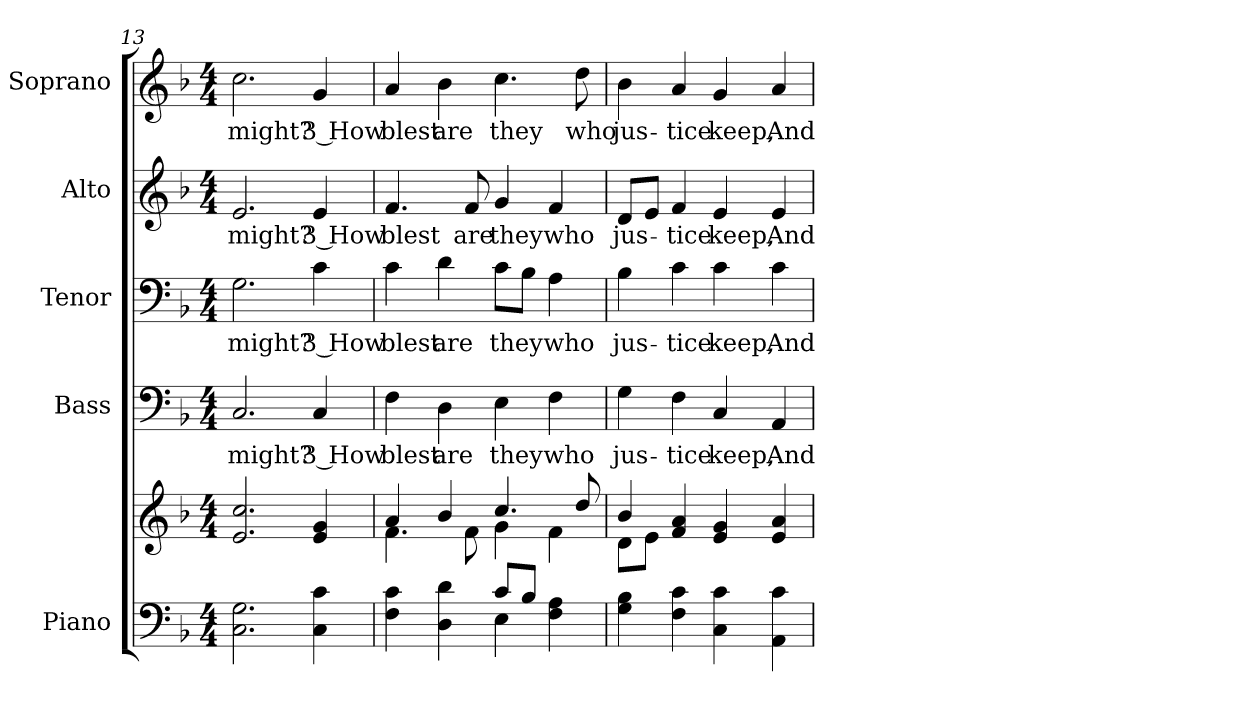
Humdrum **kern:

**kern	**kern	**kern	**text	**kern	**text	**kern	**text	**kern	**text
*part5	*part5	*part4	*part4	*part3	*part3	*part2	*part2	*part1	*part1
*staff6	*staff5	*staff4	*staff4	*staff3	*staff3	*staff2	*staff2	*staff1	*staff1
*I"Piano	*	*I"Bass	*	*I"Tenor	*	*I"Alto	*	*I"Soprano	*
*I'Pno.	*	*I'B.	*	*I'T.	*	*I'A.	*	*I'S.	*
*clefF4	*clefG2	*clefF4	*	*clefF4	*	*clefG2	*	*clefG2	*
*k[b-]	*k[b-]	*k[b-]	*	*k[b-]	*	*k[b-]	*	*k[b-]	*
*F:	*F:	*F:	*	*F:	*	*F:	*	*F:	*
*M4/4	*M4/4	*M4/4	*	*M4/4	*	*M4/4	*	*M4/4	*
=13	=13	=13	=13	=13	=13	=13	=13	=13	=13
!	!	!	!LO:LY:b:color=#000000	!	!	!	!	!	!
!	!	!	!	!	!LO:LY:b:color=#000000	!	!	!	!
!	!	!	!	!	!	!	!LO:LY:b:color=#000000	!	!
!	!	!	!	!	!	!	!	!	!LO:LY:b:color=#000000
2.Ci\ 2.Gi	2.ei/ 2.cci	2.Ci/	might?	2.Gi\	might?	2.ei/	might?	2.cci\	might?
!	!	!	!LO:LY:b:color=#000000	!	!	!	!	!	!
!	!	!	!	!	!LO:LY:b:color=#000000	!	!	!	!
!	!	!	!	!	!	!	!LO:LY:b:color=#000000	!	!
!	!	!	!	!	!	!	!	!	!LO:LY:b:color=#000000
4Ci\ 4ci	4ei/ 4gi	4Ci/	3 How	4ci\	3 How	4ei/	3 How	4gi/	3 How
!!LO:PB:g=z
=14	=14	=14	=14	=14	=14	=14	=14	=14	=14
*^	*^	*	*	*	*	*	*	*	*
!	!	!	!	!	!LO:LY:b:color=#000000	!	!	!	!	!	!
!	!	!	!	!	!	!	!LO:LY:b:color=#000000	!	!	!	!
!	!	!	!	!	!	!	!	!	!LO:LY:b:color=#000000	!	!
!	!	!	!	!	!	!	!	!	!	!	!LO:LY:b:color=#000000
4Fi\ 4ci	2ryy	4ai/	4.fi\	4Fi\	blest	4ci\	blest	4.fi/	blest	4ai/	blest
!	!	!	!	!	!LO:LY:b:color=#000000	!	!	!	!	!	!
!	!	!	!	!	!	!	!LO:LY:b:color=#000000	!	!	!	!
!	!	!	!	!	!	!	!	!	!	!	!LO:LY:b:color=#000000
4Di\ 4di	.	4b-i/	.	4Di\	are	4di\	are	.	.	4b-i\	are
!	!	!	!	!	!	!	!	!	!LO:LY:b:color=#000000	!	!
.	.	.	8fi\	.	.	.	.	8fi/	are	.	.
!	!	!	!	!	!LO:LY:b:color=#000000	!	!	!	!	!	!
!	!	!	!	!	!	!	!LO:LY:b:color=#000000	!	!	!	!
!	!	!	!	!	!	!	!	!	!LO:LY:b:color=#000000	!	!
!	!	!	!	!	!	!	!	!	!	!	!LO:LY:b:color=#000000
8ci/L	4Ei\	4.cci/	4gi\	4Ei\	they	8ci\L	they	4gi/	they	4.cci\	they
8B-i/J	.	.	.	.	.	8B-i\J	.	.	.	.	.
!	!	!	!	!	!LO:LY:b:color=#000000	!	!	!	!	!	!
!	!	!	!	!	!	!	!LO:LY:b:color=#000000	!	!	!	!
!	!	!	!	!	!	!	!	!	!LO:LY:b:color=#000000	!	!
4Fi\ 4Ai	4ryy	.	4fi\	4Fi\	who	4Ai\	who	4fi/	who	.	.
!	!	!	!	!	!	!	!	!	!	!	!LO:LY:b:color=#000000
.	.	8ddi/	.	.	.	.	.	.	.	8ddi\	who
*v	*v	*	*	*	*	*	*	*	*	*	*
=15	=15	=15	=15	=15	=15	=15	=15	=15	=15	=15
!	!	!	!	!LO:LY:b:color=#000000	!	!	!	!	!	!
!	!	!	!	!	!	!LO:LY:b:color=#000000	!	!	!	!
!	!	!	!	!	!	!	!	!LO:LY:b:color=#000000	!	!
!	!	!	!	!	!	!	!	!	!	!LO:LY:b:color=#000000
4Gi\ 4B-i	4b-i/	8di\L	4Gi\	jus-	4B-i\	jus-	8di/L	jus-	4b-i\	jus-
.	.	8ei\J	.	.	.	.	8ei/J	.	.	.
!	!	!	!	!LO:LY:b:color=#000000	!	!	!	!	!	!
!	!	!	!	!	!	!LO:LY:b:color=#000000	!	!	!	!
!	!	!	!	!	!	!	!	!LO:LY:b:color=#000000	!	!
!	!	!	!	!	!	!	!	!	!	!LO:LY:b:color=#000000
4Fi\ 4ci	4fi/ 4ai	2.ryy	4Fi\	-tice	4ci\	-tice	4fi/	-tice	4ai/	-tice
!	!	!	!	!LO:LY:b:color=#000000	!	!	!	!	!	!
!	!	!	!	!	!	!LO:LY:b:color=#000000	!	!	!	!
!	!	!	!	!	!	!	!	!LO:LY:b:color=#000000	!	!
!	!	!	!	!	!	!	!	!	!	!LO:LY:b:color=#000000
4Ci\ 4ci	4ei/ 4gi	.	4Ci/	keep,	4ci\	keep,	4ei/	keep,	4gi/	keep,
!	!	!	!	!LO:LY:b:color=#000000	!	!	!	!	!	!
!	!	!	!	!	!	!LO:LY:b:color=#000000	!	!	!	!
!	!	!	!	!	!	!	!	!LO:LY:b:color=#000000	!	!
!	!	!	!	!	!	!	!	!	!	!LO:LY:b:color=#000000
4AAi\ 4ci	4ei/ 4ai	.	4AAi/	And	4ci\	And	4ei/	And	4ai/	And
*	*v	*v	*	*	*	*	*	*	*	*
=	=	=	=	=	=	=	=	=	=
*-	*-	*-	*-	*-	*-	*-	*-	*-	*-
